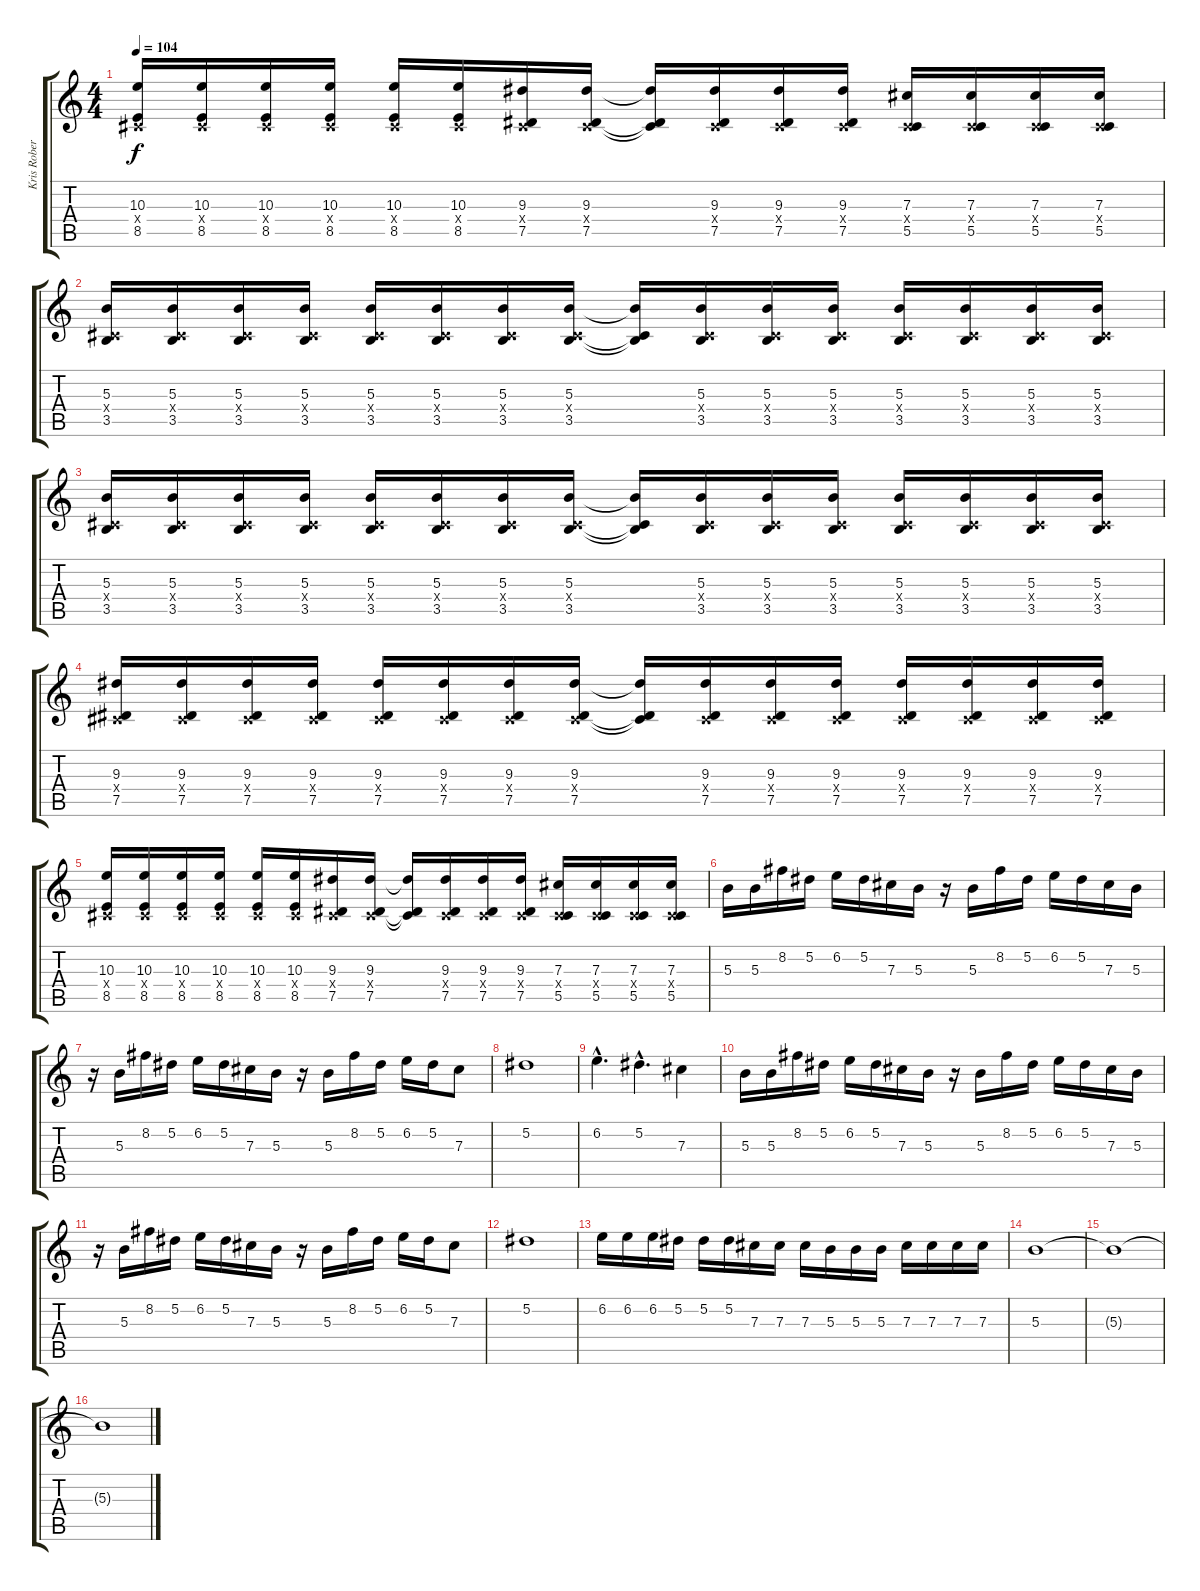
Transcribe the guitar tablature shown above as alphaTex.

\track ("Kris Roberts " "Kris Rober") {instrument overdrivenguitar}
\staff {score tabs}
\tuning (Eb4 Bb3 Gb3 Db3 Ab2 Db2) {hide}
\ts (4 4)
\tempo 104
\clef g2
\ks c
(10.3 0.4{x} 8.5).16{dy f} (10.3 0.4{x} 8.5).16 (10.3 0.4{x} 8.5).16 (10.3 0.4{x} 8.5).16 (10.3 0.4{x} 8.5).16 (10.3 0.4{x} 8.5).16 (9.3 0.4{x} 7.5).16 (9.3 0.4{x} 7.5).16 (9.3{t} 0.4{t} 7.5{t}).16 (9.3 0.4{x} 7.5).16 (9.3 0.4{x} 7.5).16 (9.3 0.4{x} 7.5).16 (7.3 0.4{x} 5.5).16 (7.3 0.4{x} 5.5).16 (7.3 0.4{x} 5.5).16 (7.3 0.4{x} 5.5).16 |
(5.3 0.4{x} 3.5).16 (5.3 0.4{x} 3.5).16 (5.3 0.4{x} 3.5).16 (5.3 0.4{x} 3.5).16 (5.3 0.4{x} 3.5).16 (5.3 0.4{x} 3.5).16 (5.3 0.4{x} 3.5).16 (5.3 0.4{x} 3.5).16 (5.3{t} 0.4{t} 3.5{t}).16 (5.3 0.4{x} 3.5).16 (5.3 0.4{x} 3.5).16 (5.3 0.4{x} 3.5).16 (5.3 0.4{x} 3.5).16 (5.3 0.4{x} 3.5).16 (5.3 0.4{x} 3.5).16 (5.3 0.4{x} 3.5).16 |
(5.3 0.4{x} 3.5).16 (5.3 0.4{x} 3.5).16 (5.3 0.4{x} 3.5).16 (5.3 0.4{x} 3.5).16 (5.3 0.4{x} 3.5).16 (5.3 0.4{x} 3.5).16 (5.3 0.4{x} 3.5).16 (5.3 0.4{x} 3.5).16 (5.3{t} 0.4{t} 3.5{t}).16 (5.3 0.4{x} 3.5).16 (5.3 0.4{x} 3.5).16 (5.3 0.4{x} 3.5).16 (5.3 0.4{x} 3.5).16 (5.3 0.4{x} 3.5).16 (5.3 0.4{x} 3.5).16 (5.3 0.4{x} 3.5).16 |
(9.3 0.4{x} 7.5).16 (9.3 0.4{x} 7.5).16 (9.3 0.4{x} 7.5).16 (9.3 0.4{x} 7.5).16 (9.3 0.4{x} 7.5).16 (9.3 0.4{x} 7.5).16 (9.3 0.4{x} 7.5).16 (9.3 0.4{x} 7.5).16 (9.3{t} 0.4{t} 7.5{t}).16 (9.3 0.4{x} 7.5).16 (9.3 0.4{x} 7.5).16 (9.3 0.4{x} 7.5).16 (9.3 0.4{x} 7.5).16 (9.3 0.4{x} 7.5).16 (9.3 0.4{x} 7.5).16 (9.3 0.4{x} 7.5).16 |
(10.3 0.4{x} 8.5).16 (10.3 0.4{x} 8.5).16 (10.3 0.4{x} 8.5).16 (10.3 0.4{x} 8.5).16 (10.3 0.4{x} 8.5).16 (10.3 0.4{x} 8.5).16 (9.3 0.4{x} 7.5).16 (9.3 0.4{x} 7.5).16 (9.3{t} 0.4{t} 7.5{t}).16 (9.3 0.4{x} 7.5).16 (9.3 0.4{x} 7.5).16 (9.3 0.4{x} 7.5).16 (7.3 0.4{x} 5.5).16 (7.3 0.4{x} 5.5).16 (7.3 0.4{x} 5.5).16 (7.3 0.4{x} 5.5).16 |
5.3.16 5.3.16 8.2.16 5.2.16 6.2.16 5.2.16 7.3.16 5.3.16 r.16 5.3.16 8.2.16 5.2.16 6.2.16 5.2.16 7.3.16 5.3.16 |
r.16 5.3.16 8.2.16 5.2.16 6.2.16 5.2.16 7.3.16 5.3.16 r.16 5.3.16 8.2.16 5.2.16 6.2.16 5.2.16 7.3.8 |
5.2.1 |
6.2{hac}.4{d} 5.2{hac}.4{d} 7.3.4 |
5.3.16 5.3.16 8.2.16 5.2.16 6.2.16 5.2.16 7.3.16 5.3.16 r.16 5.3.16 8.2.16 5.2.16 6.2.16 5.2.16 7.3.16 5.3.16 |
r.16 5.3.16 8.2.16 5.2.16 6.2.16 5.2.16 7.3.16 5.3.16 r.16 5.3.16 8.2.16 5.2.16 6.2.16 5.2.16 7.3.8 |
5.2.1 |
6.2.16 6.2.16 6.2.16 5.2.16 5.2.16 5.2.16 7.3.16 7.3.16 7.3.16 5.3.16 5.3.16 5.3.16 7.3.16 7.3.16 7.3.16 7.3.16 |
5.3.1 |
5.3{t}.1 |
5.3{t}.1
